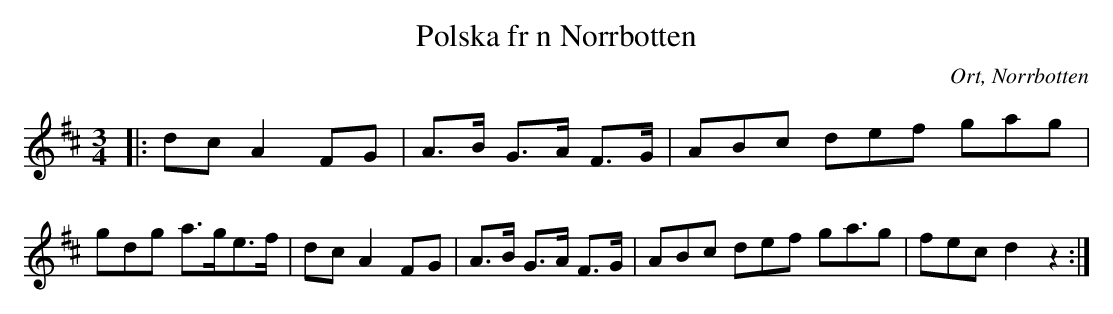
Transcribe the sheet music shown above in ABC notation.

X:1
T:Polska fr n Norrbotten
O:Ort, Norrbotten
M:3/4
L:1/16
K:D
|: d2c2 A4 F2G2 | A3B G3A F3G | 3A2B2c2 3d2e2f2 3g2a2g2 | 3g2d2g2 a3ge3f | d2c2 A4 F2G2 | A3B G3A F3G | 3A2B2c2 3 d2e2f2 3g2a3g2 | 3f2e2c2 d4 z4:|
